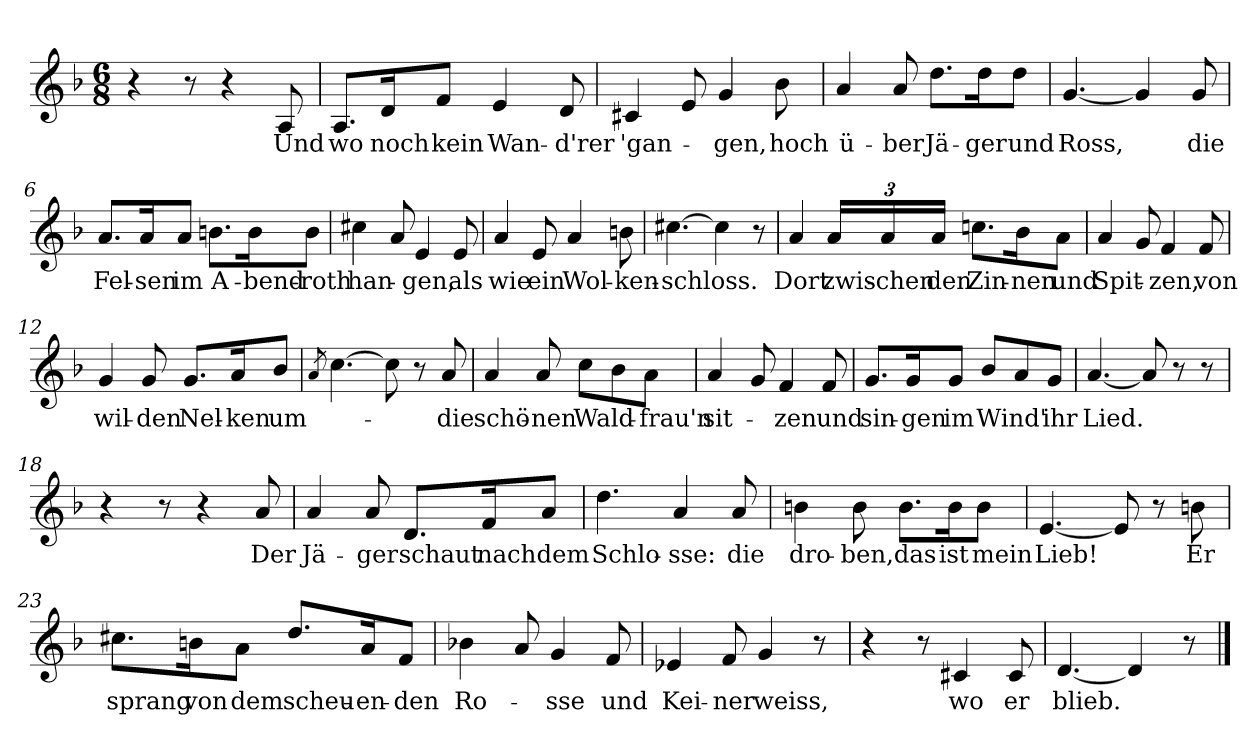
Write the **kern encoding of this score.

**kern	**text
*part1	*part1
*staff1	*staff1
*clefG2	*
*k[b-]	*
*M6/8	*
=1	=1
4r	.
8r	.
4r	.
!	!LO:LY:b
8A/	Und
=2	=2
!	!LO:LY:b
8.A/L	wo
!	!LO:LY:b
16d/K	noch
!	!LO:LY:b
8f/J	kein
!	!LO:LY:b
4e/	Wan-
!	!LO:LY:b
8d/	-d'rer
=3	=3
!	!LO:LY:b
4c#X/	'gan-
8e/	.
!	!LO:LY:b
4g/	-gen,
!	!LO:LY:b
8b-\	hoch
=4	=4
!	!LO:LY:b
4a/	ü-
!	!LO:LY:b
8a/	-ber
!	!LO:LY:b
8.dd\L	Jä-
!	!LO:LY:b
16dd\K	-ger
!	!LO:LY:b
8dd\J	und
=5	=5
!	!LO:LY:b
[4.g/	Ross,
4g/]	.
!	!LO:LY:b
8g/	die
=6	=6
!	!LO:LY:b
8.a/L	Fel-
!	!LO:LY:b
16a/K	-sen
!	!LO:LY:b
8a/J	im
!	!LO:LY:b
8.bn\L	A-
!	!LO:LY:b
16b\K	-bend-
!	!LO:LY:b
8b\J	-roth
!!LO:LB:g=z
=7	=7
!	!LO:LY:b
4cc#X\	han-
8a/	.
!	!LO:LY:b
4e/	-gen,
!	!LO:LY:b
8e/	als
=8	=8
!	!LO:LY:b
4a/	wie
!	!LO:LY:b
8e/	ein
!	!LO:LY:b
4a/	Wol-
!	!LO:LY:b
8bn\	-ken-
=9	=9
!	!LO:LY:b
[4.cc#X\	-schloss.
4cc#\]	.
8r	.
=10	=10
!	!LO:LY:b
4a/	Dort
!	!LO:LY:b
24a/LL	zwis-
!	!LO:LY:b
24a/	-chen
!	!LO:LY:b
24a/JJ	den
!	!LO:LY:b
8.ccn\L	Zin-
!	!LO:LY:b
16b-\K	-nen
!	!LO:LY:b
8a\J	und
=11	=11
!	!LO:LY:b
4a/	Spit-
8g/	.
!	!LO:LY:b
4f/	-zen,
!	!LO:LY:b
8f/	von
=12	=12
!	!LO:LY:b
4g/	wil-
!	!LO:LY:b
8g/	-den
!	!LO:LY:b
8.g/L	Nel-
!	!LO:LY:b
16a/K	-ken
!	!LO:LY:b
8b-/J	um-
!!LO:LB:g=z
=13	=13
8qa/	.
[4.cc\	.
8cc\]	.
8r	.
!	!LO:LY:b
8a/	die
=14	=14
!	!LO:LY:b
4a/	schö-
!	!LO:LY:b
8a/	-nen
!	!LO:LY:b
8cc\L	Wald-
8b-\	.
!	!LO:LY:b
8a\J	-frau'n
=15	=15
!	!LO:LY:b
4a/	sit-
8g/	.
!	!LO:LY:b
4f/	-zen
!	!LO:LY:b
8f/	und
=16	=16
!	!LO:LY:b
8.g/L	sin-
!	!LO:LY:b
16g/K	-gen
!	!LO:LY:b
8g/J	im
!	!LO:LY:b
8b-/L	Wind'
8a/	.
!	!LO:LY:b
8g/J	ihr
=17	=17
!	!LO:LY:b
[4.a/	Lied.
8a/]	.
8r	.
8r	.
=18	=18
4r	.
8r	.
4r	.
!	!LO:LY:b
8a/	Der
!!LO:LB:g=z
=19	=19
!	!LO:LY:b
4a/	Jä-
!	!LO:LY:b
8a/	-ger
!	!LO:LY:b
8.d/L	schaut
!	!LO:LY:b
16f/K	nach
!	!LO:LY:b
8a/J	dem
=20	=20
!	!LO:LY:b
4.dd\	Schlo-
!	!LO:LY:b
4a/	-sse:
!	!LO:LY:b
8a/	die
=21	=21
!	!LO:LY:b
4bn\	dro-
!	!LO:LY:b
8b\	-ben,
!	!LO:LY:b
8.b\L	das
!	!LO:LY:b
16b\K	ist
!	!LO:LY:b
8b\J	mein
=22	=22
!	!LO:LY:b
[4.e/	Lieb!
8e/]	.
8r	.
!	!LO:LY:b
8bn\	Er
=23	=23
!	!LO:LY:b
8.cc#X\L	sprang
!	!LO:LY:b
16bn\K	von
!	!LO:LY:b
8a\J	dem
!	!LO:LY:b
8.dd/L	scheu-
!	!LO:LY:b
16a/K	-en-
!	!LO:LY:b
8f/J	-den
!!LO:LB:g=z
=24	=24
!	!LO:LY:b
4b-X\	Ro-
8a/	.
!	!LO:LY:b
4g/	-sse
!	!LO:LY:b
8f/	und
=25	=25
!	!LO:LY:b
4e-X/	Kei-
!	!LO:LY:b
8f/	-ner
!	!LO:LY:b
4g/	weiss,
8r	.
=26	=26
4r	.
8r	.
!	!LO:LY:b
4c#X/	wo
!	!LO:LY:b
8c#/	er
=27	=27
!	!LO:LY:b
[4.d/	blieb.
4d/]	.
8r	.
==	==
*-	*-
